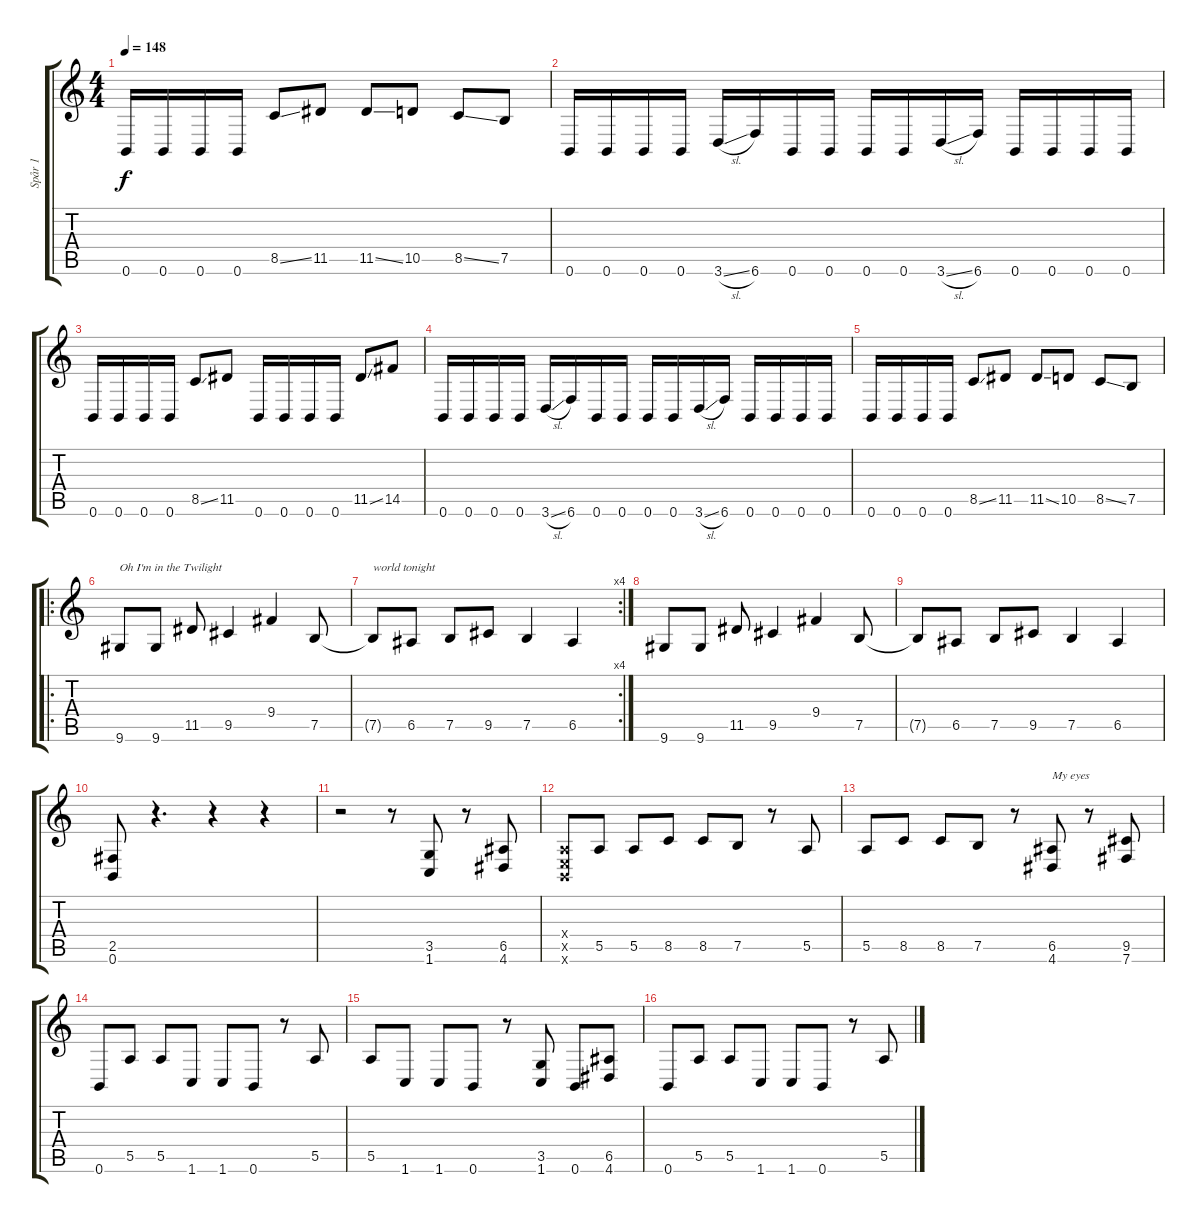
\track ("Spår 1" "Spår 1") {instrument distortionguitar}
\staff {score tabs}
\tuning (B3 Gb3 D3 A2 E2 B1) {hide}
\ts (4 4)
\tempo 148
\clef g2
\ks c
0.6.16{dy f} 0.6.16 0.6.16 0.6.16 8.5{ss}.8 11.5.8 11.5{ss}.8 10.5.8 8.5{ss}.8 7.5.8 |
0.6.16 0.6.16 0.6.16 0.6.16 3.6{sl}.16 6.6.16 0.6.16 0.6.16 0.6.16 0.6.16 3.6{sl}.16 6.6.16 0.6.16 0.6.16 0.6.16 0.6.16 |
0.6.16 0.6.16 0.6.16 0.6.16 8.5{ss}.8 11.5.8 0.6.16 0.6.16 0.6.16 0.6.16 11.5{ss}.8 14.5.8 |
0.6.16 0.6.16 0.6.16 0.6.16 3.6{sl}.16 6.6.16 0.6.16 0.6.16 0.6.16 0.6.16 3.6{sl}.16 6.6.16 0.6.16 0.6.16 0.6.16 0.6.16 |
0.6.16 0.6.16 0.6.16 0.6.16 8.5{ss}.8 11.5.8 11.5{ss}.8 10.5.8 8.5{ss}.8 7.5.8 |
\ro
9.6.8{txt "Oh I'm in the Twilight "} 9.6.8 11.5.8 9.5.4 9.4.4 7.5.8 |
\rc 4
7.5{t}.8{txt "world tonight"} 6.5.8 7.5.8 9.5.8 7.5.4 6.5.4 |
9.6.8 9.6.8 11.5.8 9.5.4 9.4.4 7.5.8 |
7.5{t}.8 6.5.8 7.5.8 9.5.8 7.5.4 6.5.4 |
(2.5 0.6).8 r.4{d} r.4 r.4 |
r.2 r.8 (3.5 1.6).8 r.8 (6.5 4.6).8 |
(0.4{x} 0.5{x} 0.6{x}).8 5.5.8 5.5.8 8.5.8 8.5.8 7.5.8 r.8 5.5.8 |
5.5.8 8.5.8 8.5.8 7.5.8 r.8 (6.5 4.6).8{txt "My eyes"} r.8 (9.5 7.6).8 |
0.6.8 5.5.8 5.5.8 1.6.8 1.6.8 0.6.8 r.8 5.5.8 |
5.5.8 1.6.8 1.6.8 0.6.8 r.8 (3.5 1.6).8 0.6.8 (6.5 4.6).8 |
0.6.8 5.5.8 5.5.8 1.6.8 1.6.8 0.6.8 r.8 5.5.8
